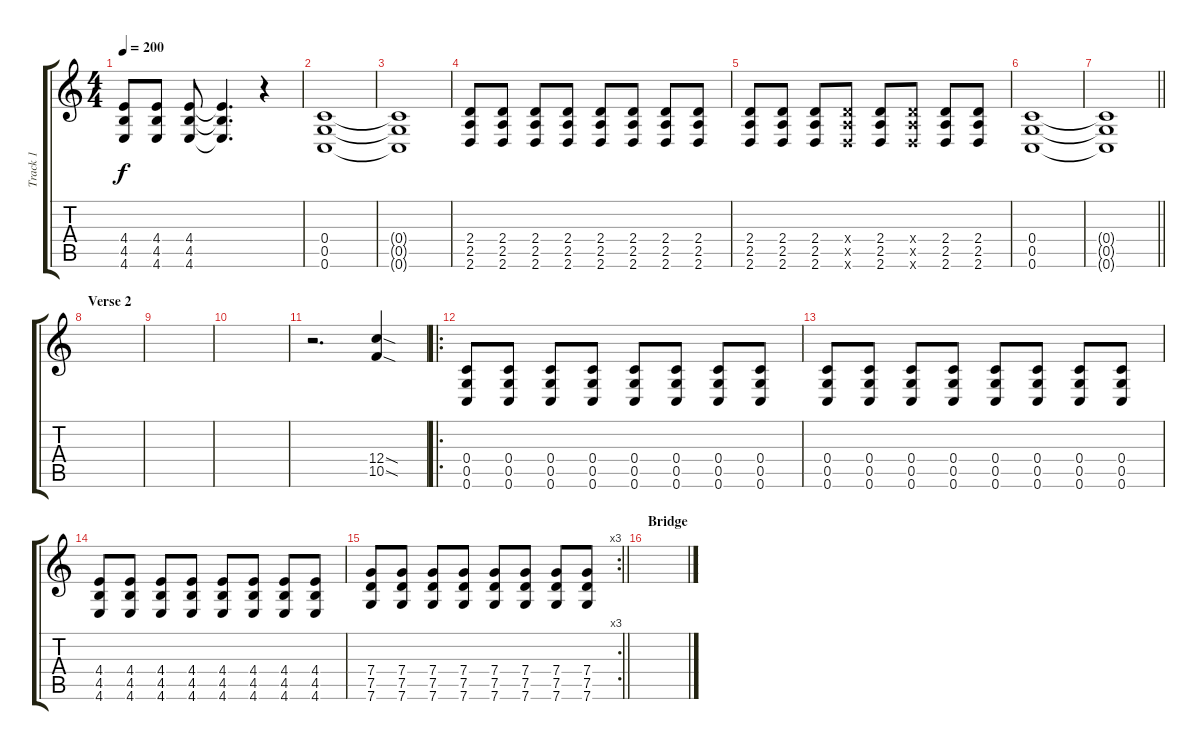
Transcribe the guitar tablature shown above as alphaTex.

\track ("Track 1" "Track 1") {instrument distortionguitar}
\staff {score tabs}
\tuning (D4 A3 F3 C3 G2 C2) {hide}
\ts (4 4)
\tempo 200
\clef g2
\ks c
(4.4 4.5 4.6).8{dy f} (4.4 4.5 4.6).8 (4.4 4.5 4.6).8 (4.4{t} 4.5{t} 4.6{t}).4{d} r.4 |
(0.4 0.5 0.6).1 |
(0.4{t} 0.5{t} 0.6{t}).1 |
(2.4 2.5 2.6).8 (2.4 2.5 2.6).8 (2.4 2.5 2.6).8 (2.4 2.5 2.6).8 (2.4 2.5 2.6).8 (2.4 2.5 2.6).8 (2.4 2.5 2.6).8 (2.4 2.5 2.6).8 |
(2.4 2.5 2.6).8 (2.4 2.5 2.6).8 (2.4 2.5 2.6).8 (2.4{x} 2.5{x} 2.6{x}).8 (2.4 2.5 2.6).8 (2.4{x} 2.5{x} 2.6{x}).8 (2.4 2.5 2.6).8 (2.4 2.5 2.6).8 |
(0.4 0.5 0.6).1 |
\barLineRight lightlight
(0.4{t} 0.5{t} 0.6{t}).1 |
\section ("" "Verse 2")
|
|
|
r.2{d} (12.4{sod} 10.5{sod}).4 |
\ro
(0.4 0.5 0.6).8 (0.4 0.5 0.6).8 (0.4 0.5 0.6).8 (0.4 0.5 0.6).8 (0.4 0.5 0.6).8 (0.4 0.5 0.6).8 (0.4 0.5 0.6).8 (0.4 0.5 0.6).8 |
(0.4 0.5 0.6).8 (0.4 0.5 0.6).8 (0.4 0.5 0.6).8 (0.4 0.5 0.6).8 (0.4 0.5 0.6).8 (0.4 0.5 0.6).8 (0.4 0.5 0.6).8 (0.4 0.5 0.6).8 |
(4.4 4.5 4.6).8 (4.4 4.5 4.6).8 (4.4 4.5 4.6).8 (4.4 4.5 4.6).8 (4.4 4.5 4.6).8 (4.4 4.5 4.6).8 (4.4 4.5 4.6).8 (4.4 4.5 4.6).8 |
\rc 3
\barLineRight lightlight
(7.4 7.5 7.6).8 (7.4 7.5 7.6).8 (7.4 7.5 7.6).8 (7.4 7.5 7.6).8 (7.4 7.5 7.6).8 (7.4 7.5 7.6).8 (7.4 7.5 7.6).8 (7.4 7.5 7.6).8 |
\section ("" "Bridge")
